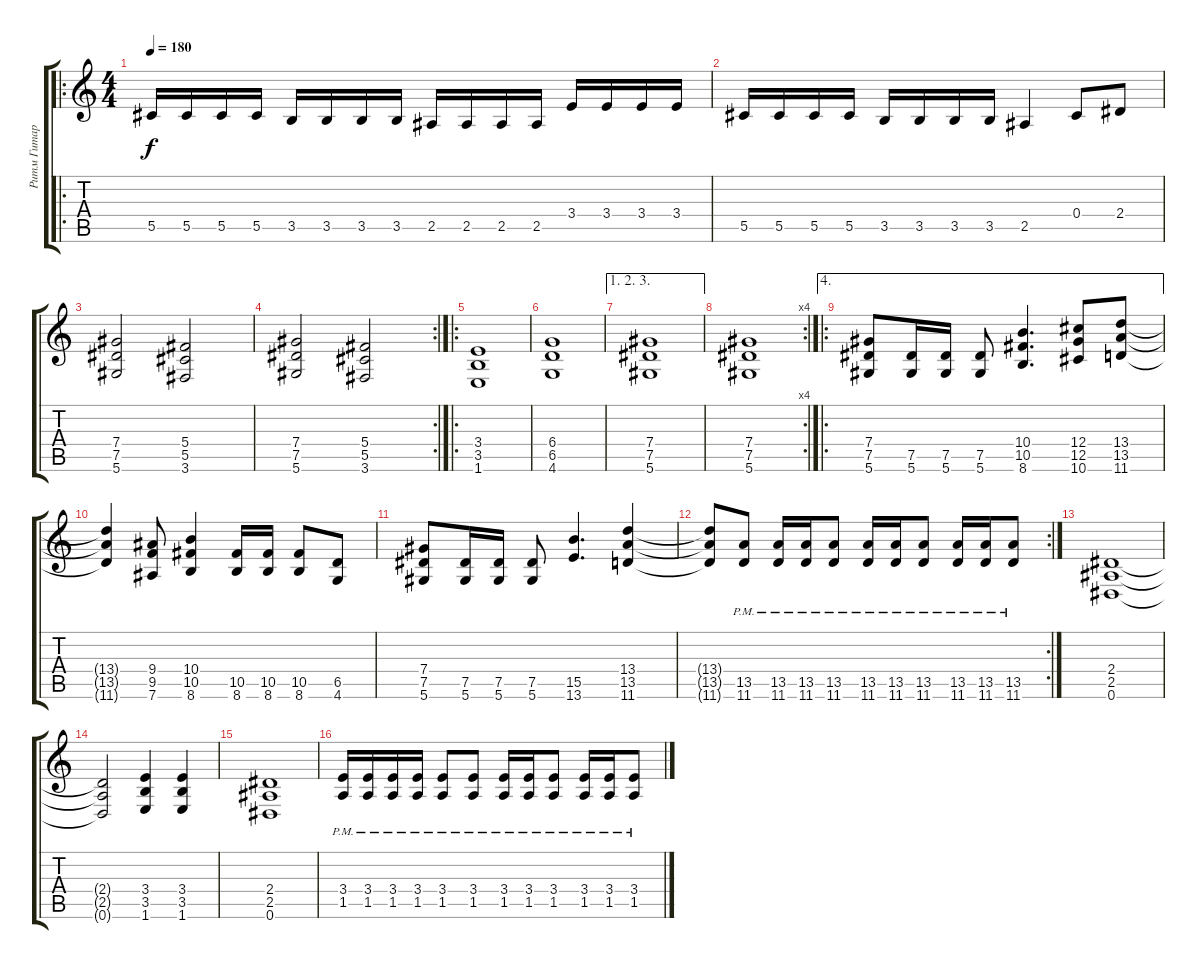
\track ("Ритм Гитара" "Ритм Гитар") {instrument distortionguitar}
\staff {score tabs}
\tuning (Eb4 Bb3 Gb3 Db3 Ab2 Eb2) {hide}
\ro
\ts (4 4)
\tempo 180
\clef g2
\ks c
5.5.16{dy f} 5.5.16 5.5.16 5.5.16 3.5.16 3.5.16 3.5.16 3.5.16 2.5.16 2.5.16 2.5.16 2.5.16 3.4.16 3.4.16 3.4.16 3.4.16 |
5.5.16 5.5.16 5.5.16 5.5.16 3.5.16 3.5.16 3.5.16 3.5.16 2.5.4 0.4.8 2.4.8 |
(7.4 7.5 5.6).2 (5.4 5.5 3.6).2 |
\rc 2
(7.4 7.5 5.6).2 (5.4 5.5 3.6).2 |
\ro
(3.4 3.5 1.6).1 |
(6.4 6.5 4.6).1 |
\ae (1 2 3)
(7.4 7.5 5.6).1 |
\rc 4
(7.4 7.5 5.6).1 |
\ae 4
\ro
(7.4 7.5 5.6).8 (7.5 5.6).16 (7.5 5.6).16 (7.5 5.6).8 (10.4 10.5 8.6).4{d} (12.4 12.5 10.6).8 (13.4 13.5 11.6).8 |
(13.4{t} 13.5{t} 11.6{t}).4 (9.4 9.5 7.6).8 (10.4 10.5 8.6).4 (10.5 8.6).16 (10.5 8.6).16 (10.5 8.6).8 (6.5 4.6).8 |
(7.4 7.5 5.6).8 (7.5 5.6).16 (7.5 5.6).16 (7.5 5.6).8 (15.5 13.6).4{d} (13.4 13.5 11.6).4 |
\rc 2
(13.4{t} 13.5{t} 11.6{t}).8 (13.5 11.6{pm}).8 (13.5 11.6{pm}).16 (13.5 11.6{pm}).16 (13.5 11.6{pm}).8 (13.5 11.6{pm}).16 (13.5 11.6{pm}).16 (13.5 11.6{pm}).8 (13.5 11.6{pm}).16 (13.5 11.6{pm}).16 (13.5 11.6{pm}).8 |
(2.4 2.5 0.6).1 |
(2.4{t} 2.5{t} 0.6{t}).2 (3.4 3.5 1.6).4 (3.4 3.5 1.6).4 |
(2.4 2.5 0.6).1 |
(3.4{pm} 1.5{pm}).16 (3.4{pm} 1.5{pm}).16 (3.4{pm} 1.5{pm}).16 (3.4{pm} 1.5{pm}).16 (3.4{pm} 1.5{pm}).8 (3.4{pm} 1.5{pm}).8 (3.4{pm} 1.5{pm}).16 (3.4{pm} 1.5{pm}).16 (3.4{pm} 1.5{pm}).8 (3.4{pm} 1.5{pm}).16 (3.4{pm} 1.5{pm}).16 (3.4{pm} 1.5{pm}).8
